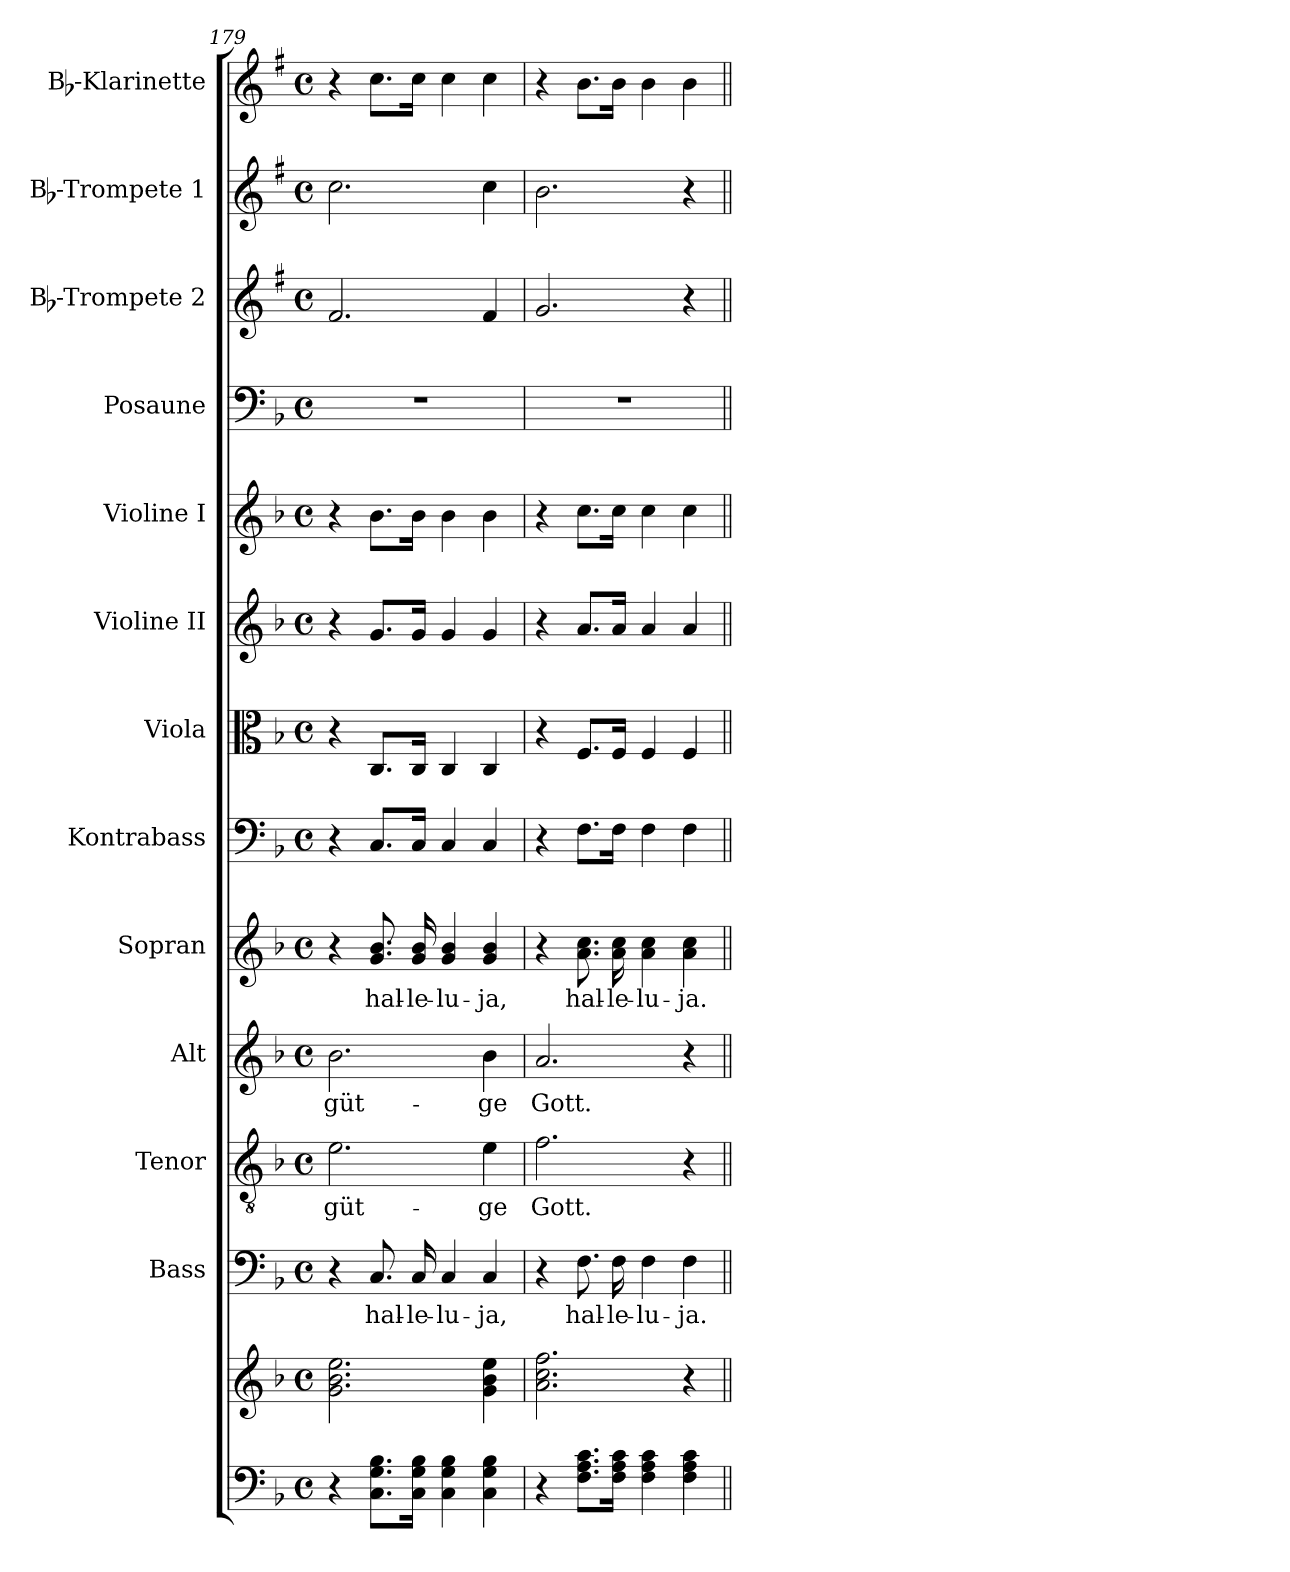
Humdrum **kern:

**kern	**kern	**kern	**text	**kern	**text	**kern	**text	**kern	**text	**kern	**kern	**kern	**kern	**kern	**kern	**kern	**kern
*part13	*part13	*part12	*part12	*part11	*part11	*part10	*part10	*part9	*part9	*part8	*part7	*part6	*part5	*part4	*part3	*part2	*part1
*staff14	*staff13	*staff12	*staff12	*staff11	*staff11	*staff10	*staff10	*staff9	*staff9	*staff8	*staff7	*staff6	*staff5	*staff4	*staff3	*staff2	*staff1
*	*	*I"Bass	*	*I"Tenor	*	*I"Alt	*	*I"Sopran	*	*I"Kontrabass	*I"Viola	*I"Violine II	*I"Violine I	*I"Posaune	*I"Bb-Trompete 2	*I"Bb-Trompete 1	*I"Bb-Klarinette
*	*	*I'B.	*	*I'T.	*	*I'A.	*	*I'S.	*	*I'Kb.	*I'Vla.	*I'Vl. II	*I'Vl. I	*I'Pos.	*I'Bb Trp. 2	*I'Bb Trp. 1	*I'Bb Kl.
*clefF4	*clefG2	*clefF4	*	*clefGv2	*	*clefG2	*	*clefG2	*	*clefF4	*clefC3	*clefG2	*clefG2	*clefF4	*clefG2	*clefG2	*clefG2
*	*	*	*	*	*	*	*	*	*	*ITrd7c12	*	*	*	*	*ITrd1c2	*ITrd1c2	*ITrd1c2
*k[b-]	*k[b-]	*k[b-]	*	*k[b-]	*	*k[b-]	*	*k[b-]	*	*k[b-]	*k[b-]	*k[b-]	*k[b-]	*k[b-]	*k[b-]	*k[b-]	*k[b-]
*F:	*F:	*F:	*	*F:	*	*F:	*	*F:	*	*F:	*F:	*F:	*F:	*F:	*F:	*F:	*F:
*M4/4	*M4/4	*M4/4	*	*M4/4	*	*M4/4	*	*M4/4	*	*M4/4	*M4/4	*M4/4	*M4/4	*M4/4	*M4/4	*M4/4	*M4/4
*met(c)	*met(c)	*met(c)	*	*met(c)	*	*met(c)	*	*met(c)	*	*met(c)	*met(c)	*met(c)	*met(c)	*met(c)	*met(c)	*met(c)	*met(c)
=179	=179	=179	=179	=179	=179	=179	=179	=179	=179	=179	=179	=179	=179	=179	=179	=179	=179
!	!	!	!	!	!LO:LY:b	!	!LO:LY:b	!	!	!	!	!	!	!	!	!	!
4r	2.g\ 2.b-\ 2.ee\	4r	.	2.e\	güt-	2.b-\	güt-	4r	.	4r	4r	4r	4r	1r	2.e/	2.b-\	4r
!	!	!	!LO:LY:b	!	!	!	!	!	!LO:LY:b	!	!	!	!	!	!	!	!
8.C\ 8.G\ 8.B-\L	.	8.C/	hal-	.	.	.	.	8.g/ 8.b-/	hal-	8.CC/L	8.C/L	8.g/L	8.b-\L	.	.	.	8.b-\L
!	!	!	!LO:LY:b	!	!	!	!	!	!LO:LY:b	!	!	!	!	!	!	!	!
16C\ 16G\ 16B-\Jk	.	16C/	-le-	.	.	.	.	16g/ 16b-/	-le-	16CC/Jk	16C/Jk	16g/Jk	16b-\Jk	.	.	.	16b-\Jk
!	!	!	!LO:LY:b	!	!	!	!	!	!LO:LY:b	!	!	!	!	!	!	!	!
4C\ 4G\ 4B-\	.	4C/	-lu-	.	.	.	.	4g/ 4b-/	-lu-	4CC/	4C/	4g/	4b-\	.	.	.	4b-\
!	!	!	!LO:LY:b	!	!LO:LY:b	!	!LO:LY:b	!	!LO:LY:b	!	!	!	!	!	!	!	!
4C\ 4G\ 4B-\	4g\ 4b-\ 4ee\	4C/	-ja,	4e\	-ge	4b-\	-ge	4g/ 4b-/	-ja,	4CC/	4C/	4g/	4b-\	.	4e/	4b-\	4b-\
=180	=180	=180	=180	=180	=180	=180	=180	=180	=180	=180	=180	=180	=180	=180	=180	=180	=180
!	!	!	!	!	!LO:LY:b	!	!LO:LY:b	!	!	!	!	!	!	!	!	!	!
4r	2.a\ 2.cc\ 2.ff\	4r	.	2.f\	Gott.	2.a/	Gott.	4r	.	4r	4r	4r	4r	1r	2.f/	2.a\	4r
!	!	!	!LO:LY:b	!	!	!	!	!	!LO:LY:b	!	!	!	!	!	!	!	!
8.F\ 8.A\ 8.c\L	.	8.F\	hal-	.	.	.	.	8.a\ 8.cc\	hal-	8.FF\L	8.F/L	8.a/L	8.cc\L	.	.	.	8.a\L
!	!	!	!LO:LY:b	!	!	!	!	!	!LO:LY:b	!	!	!	!	!	!	!	!
16F\ 16A\ 16c\Jk	.	16F\	-le-	.	.	.	.	16a\ 16cc\	-le-	16FF\Jk	16F/Jk	16a/Jk	16cc\Jk	.	.	.	16a\Jk
!	!	!	!LO:LY:b	!	!	!	!	!	!LO:LY:b	!	!	!	!	!	!	!	!
4F\ 4A\ 4c\	.	4F\	-lu-	.	.	.	.	4a\ 4cc\	-lu-	4FF\	4F/	4a/	4cc\	.	.	.	4a\
!	!	!	!LO:LY:b	!	!	!	!	!	!LO:LY:b	!	!	!	!	!	!	!	!
4F\ 4A\ 4c\	4r	4F\	-ja.	4r	.	4r	.	4a\ 4cc\	-ja.	4FF\	4F/	4a/	4cc\	.	4r	4r	4a\
=||	=||	=||	=||	=||	=||	=||	=||	=||	=||	=||	=||	=||	=||	=||	=||	=||	=||
*-	*-	*-	*-	*-	*-	*-	*-	*-	*-	*-	*-	*-	*-	*-	*-	*-	*-
